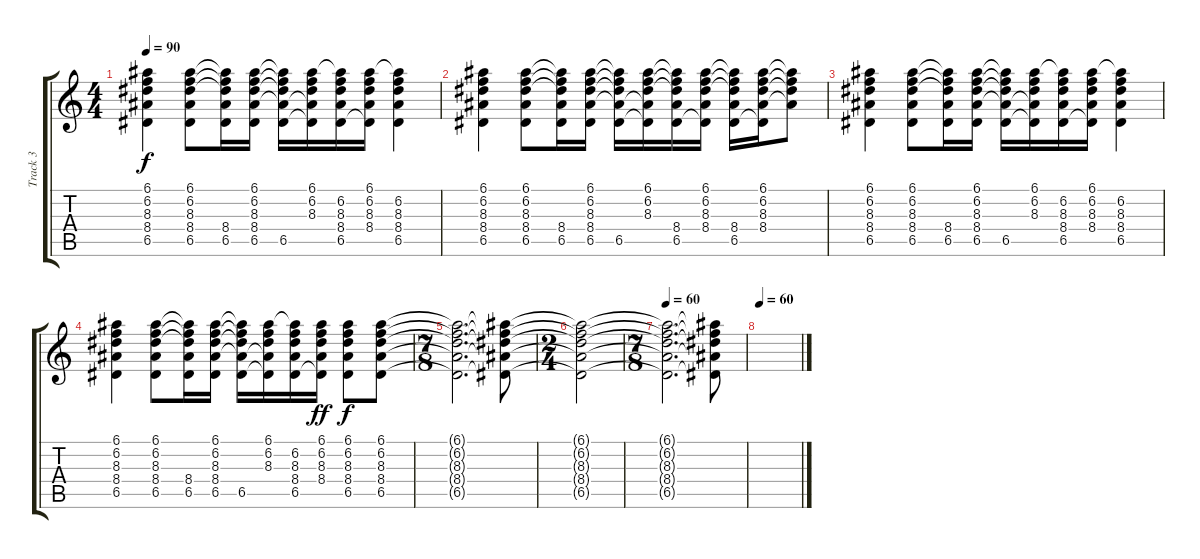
\track ("Track 3" "Track 3") {instrument acousticguitarsteel}
\staff {score tabs}
\tuning (E4 B3 G3 D3 A2 E2) {hide}
\ts (4 4)
\tempo 90
\clef g2
\ks c
(6.1 6.2 8.3 8.4 6.5).4{dy f} (6.1 6.2 8.3 8.4 6.5).8 (6.1{t} 6.2{t} 8.3{t} 8.4 6.5).16 (6.1 6.2 8.3 8.4 6.5).16 (6.1{t} 6.2{t} 8.3{t} 8.4{t} 6.5).16 (6.1 6.2 8.3 8.4{t} 6.5{t}).16 (6.1{t} 6.2 8.3 8.4 6.5).16 (6.1 6.2 8.3 8.4 6.5{t}).16 (6.1{t} 6.2 8.3 8.4 6.5).4 |
(6.1 6.2 8.3 8.4 6.5).4 (6.1 6.2 8.3 8.4 6.5).8 (6.1{t} 6.2{t} 8.3{t} 8.4 6.5).16 (6.1 6.2 8.3 8.4 6.5).16 (6.1{t} 6.2{t} 8.3{t} 8.4{t} 6.5).16 (6.1 6.2 8.3 8.4{t} 6.5{t}).16 (6.1{t} 6.2{t} 8.3{t} 8.4 6.5).16 (6.1 6.2 8.3 8.4 6.5{t}).16 (6.1{t} 6.2{t} 8.3{t} 8.4 6.5).16 (6.1 6.2 8.3 8.4 6.5{t}).16 (6.1{t} 6.2{t} 8.3{t} 8.4{t}).8 |
(6.1 6.2 8.3 8.4 6.5).4 (6.1 6.2 8.3 8.4 6.5).8 (6.1{t} 6.2{t} 8.3{t} 8.4 6.5).16 (6.1 6.2 8.3 8.4 6.5).16 (6.1{t} 6.2{t} 8.3{t} 8.4{t} 6.5).16 (6.1 6.2 8.3 8.4{t} 6.5{t}).16 (6.1{t} 6.2 8.3 8.4 6.5).16 (6.1 6.2 8.3 8.4 6.5{t}).16 (6.1{t} 6.2 8.3 8.4 6.5).4 |
(6.1 6.2 8.3 8.4 6.5).4 (6.1 6.2 8.3 8.4 6.5).8 (6.1{t} 6.2{t} 8.3{t} 8.4 6.5).16 (6.1 6.2 8.3 8.4 6.5).16 (6.1{t} 6.2{t} 8.3{t} 8.4{t} 6.5).16 (6.1 6.2 8.3 8.4{t} 6.5{t}).16 (6.1{t} 6.2 8.3 8.4 6.5).16 (6.1 6.2 8.3 8.4 6.5{t}).16{dy ff} (6.1 6.2 8.3 8.4 6.5).8{dy f} (6.1 6.2 8.3 8.4 6.5).8 |
\ts (7 8)
(6.1{t} 6.2{t} 8.3{t} 8.4{t} 6.5{t}).2{d} (6.1{t} 6.2{t} 8.3{t} 8.4{t} 6.5{t}).8 |
\ts (2 4)
(6.1{t} 6.2{t} 8.3{t} 8.4{t} 6.5{t}).2 |
\ts (7 8)
\tempo 60
(6.1{t} 6.2{t} 8.3{t} 8.4{t} 6.5{t}).2{d} (6.1{t} 6.2{t} 8.3{t} 8.4{t} 6.5{t}).8 |
\tempo 60
